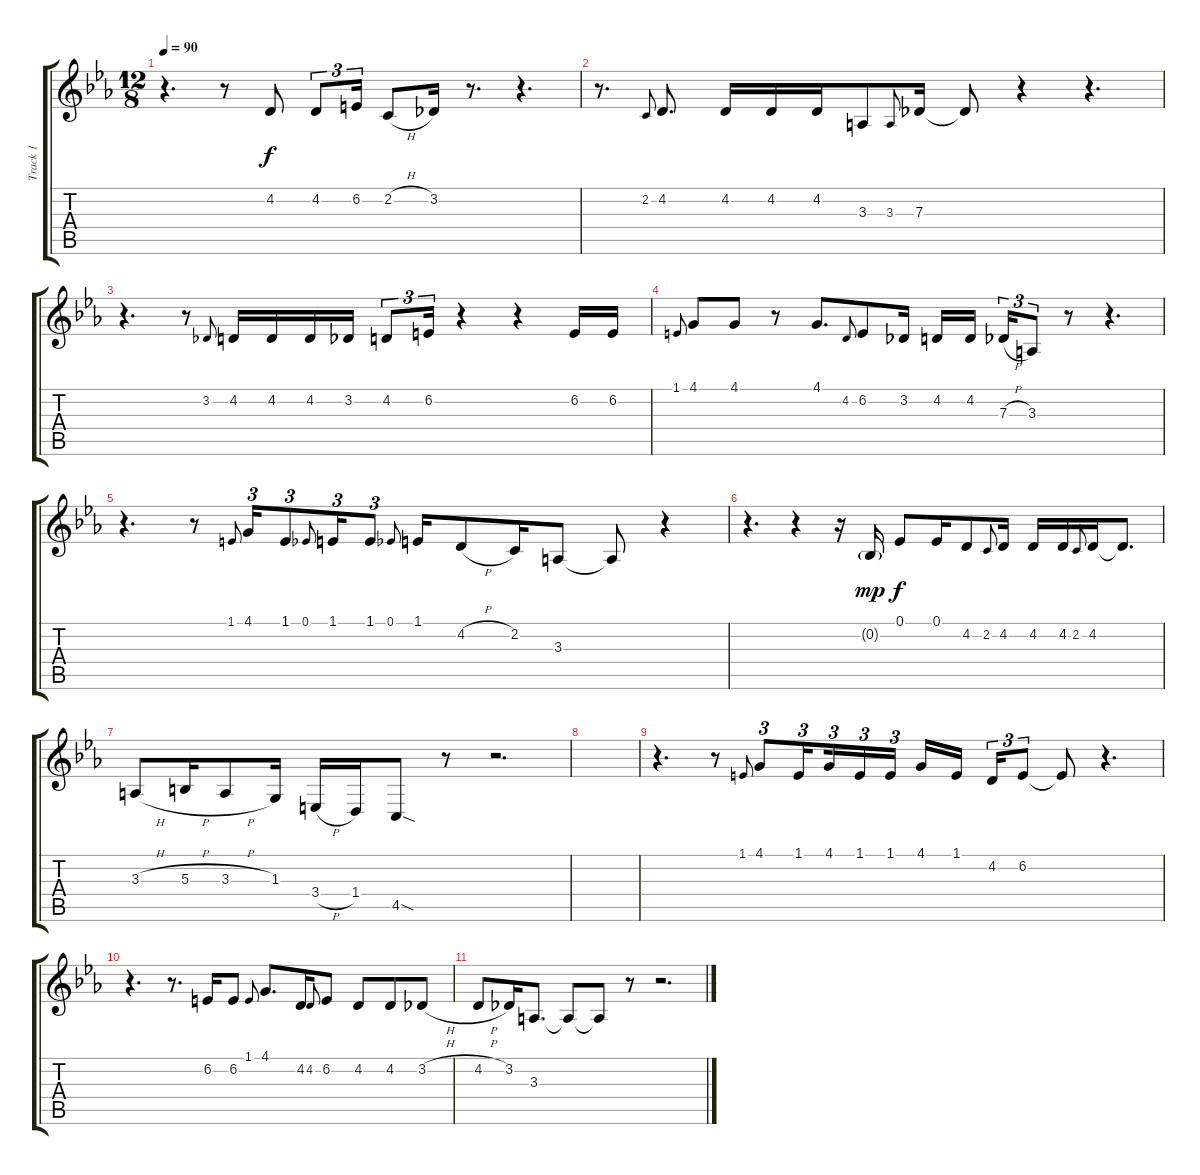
\track ("Track 1" "Track 1") {instrument tenorsax}
\staff {score tabs}
\tuning (Eb4 Bb3 Gb3 Db3 Ab2 Eb2) {hide}
\ts (12 8)
\tempo 90
\clef g2
\ks eb
r.4{d dy f} r.8 4.2.8 4.2.8{tu (3 2)} 6.2.16{tu (3 2)} 2.2{h}.8 3.2.16 r.8{d} r.4{d} |
r.8{d} 2.2.8{gr onbeat} 4.2.8{d} 4.2.16 4.2.16 4.2.16 3.3.8 3.3.8{gr onbeat} 7.3.16 7.3{t}.8 r.4 r.4{d} |
r.4{d} r.8 3.2.8{gr onbeat} 4.2.16 4.2.16 4.2.16 3.2.16 4.2.8{tu (3 2)} 6.2.16{tu (3 2)} r.4 r.4 6.2.16 6.2.16 |
1.1.8{gr onbeat} 4.1.8 4.1.8 r.8 4.1.8{d} 4.2.8{gr onbeat} 6.2.8 3.2.16 4.2.16 4.2.16{beam splitsecondary} 7.3{h}.16{tu (3 2)} 3.3.8{tu (3 2)} r.8 r.4{d} |
r.4{d} r.8 1.1.8{gr onbeat} 4.1.16{tu (3 2)} 1.1.8{tu (3 2)} 0.1.8{gr onbeat} 1.1.16{tu (3 2)} 1.1.8{tu (3 2)} 0.1.8{gr onbeat} 1.1.16 4.2{h}.8 2.2.16 3.3.8 3.3{t}.8 r.4 |
r.4{d} r.4 r.16 0.2{g}.16{dy mp} 0.1.8{dy f} 0.1.16 4.2.8 2.2.8{gr onbeat} 4.2.16 4.2.16 4.2.16 2.2.8{gr onbeat} 4.2.16 4.2{t}.8{d} |
3.3{h}.8 5.3{h}.16 3.3{h}.8 1.3.16 3.4{h}.16 1.4.16 4.5{sod}.8 r.8 r.2{d} |
|
r.4{d} r.8 1.1.8{gr onbeat} 4.1.8{tu (3 2)} 1.1.16{tu (3 2) beam splitsecondary} 4.1.16{tu (3 2)} 1.1.16{tu (3 2)} 1.1.16{tu (3 2)} 4.1.16 1.1.16{beam splitsecondary} 4.2.16{tu (3 2)} 6.2.8{tu (3 2)} 6.2{t}.8 r.4{d} |
r.4{d} r.8{d} 6.2.16 6.2.8 1.1.8{gr onbeat} 4.1.8{d} 4.2.16 4.2.8{gr onbeat} 6.2.8 4.2.8 4.2.8 3.2{h}.8 |
4.2{h}.8 3.2.16 3.3.8{d} 3.3{t}.8 3.3{t}.8 r.8 r.2{d}
